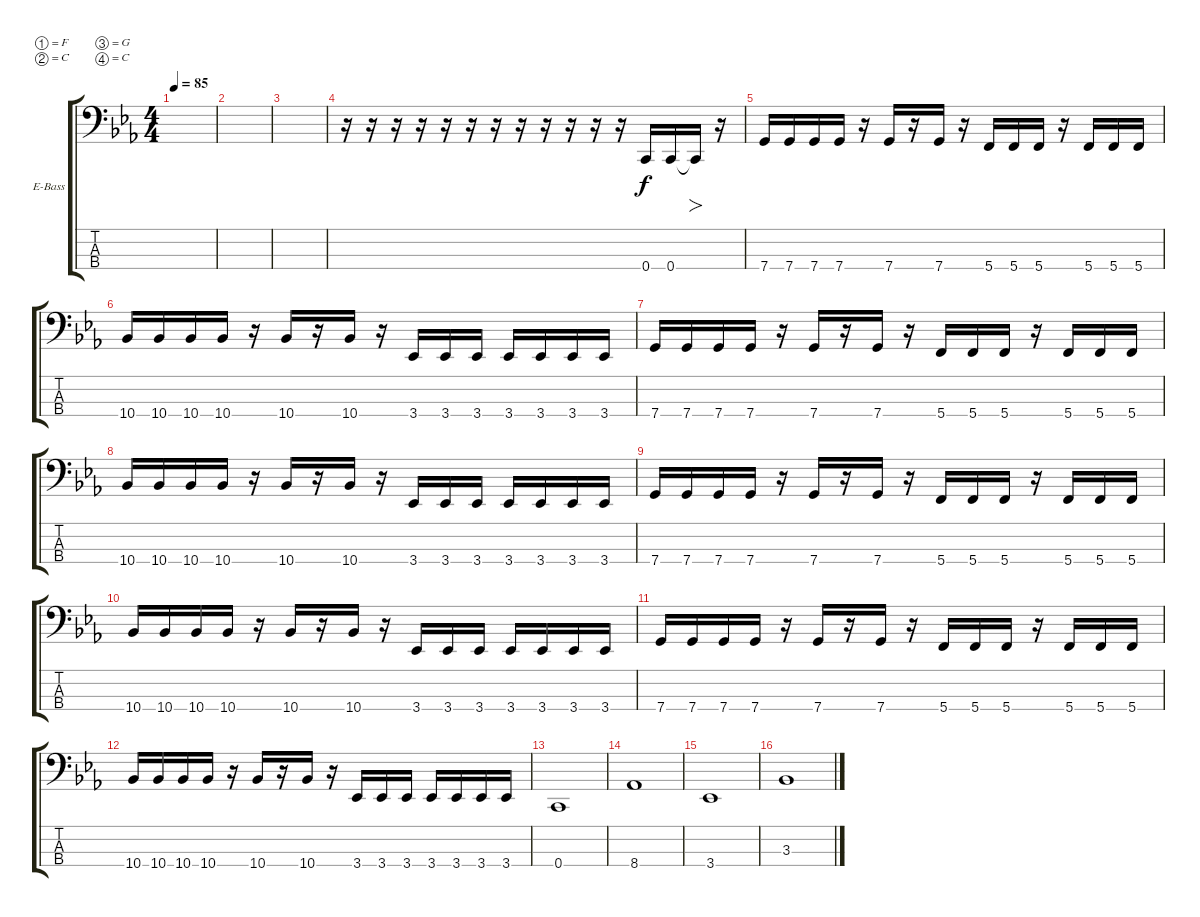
\defaultSystemsLayout 4
\bracketExtendMode groupsimilarinstruments
\firstSystemTrackNameOrientation horizontal
\otherSystemsTrackNameOrientation horizontal
\track ("Bass" "E-Bass") {instrument electricbassfinger}
\staff {score tabs}
\tuning (F2 C2 G1 C1)
\ts (4 4)
\scale
0.508202
\tempo 85
\accidentals auto
\clef f4
\ottava regular
\simile none
\ks eb
|
\scale
0.49162 |
\scale
0.513554 |
\scale
0.487079 r.16 r.16 r.16 r.16 r.16 r.16 r.16 r.16 r.16 r.16 r.16 r.16 0.4.16 0.4.16 0.4{t}.16{fo} r.16 |
\scale
0.476471 7.4.16 7.4.16 7.4.16 7.4.16 r.16 7.4.16 r.16 7.4.16 r.16 5.4.16 5.4.16 5.4.16 r.16 5.4.16 5.4.16 5.4.16 |
\scale
0.523779 10.4.16 10.4.16 10.4.16 10.4.16 r.16 10.4.16 r.16 10.4.16 r.16 3.4.16 3.4.16 3.4.16 3.4.16 3.4.16 3.4.16 3.4.16 |
7.4.16 7.4.16 7.4.16 7.4.16 r.16 7.4.16 r.16 7.4.16 r.16 5.4.16 5.4.16 5.4.16 r.16 5.4.16 5.4.16 5.4.16 |
10.4.16 10.4.16 10.4.16 10.4.16 r.16 10.4.16 r.16 10.4.16 r.16 3.4.16 3.4.16 3.4.16 3.4.16 3.4.16 3.4.16 3.4.16 |
7.4.16 7.4.16 7.4.16 7.4.16 r.16 7.4.16 r.16 7.4.16 r.16 5.4.16 5.4.16 5.4.16 r.16 5.4.16 5.4.16 5.4.16 |
10.4.16 10.4.16 10.4.16 10.4.16 r.16 10.4.16 r.16 10.4.16 r.16 3.4.16 3.4.16 3.4.16 3.4.16 3.4.16 3.4.16 3.4.16 |
7.4.16 7.4.16 7.4.16 7.4.16 r.16 7.4.16 r.16 7.4.16 r.16 5.4.16 5.4.16 5.4.16 r.16 5.4.16 5.4.16 5.4.16 |
10.4.16 10.4.16 10.4.16 10.4.16 r.16 10.4.16 r.16 10.4.16 r.16 3.4.16 3.4.16 3.4.16 3.4.16 3.4.16 3.4.16 3.4.16 |
0.4.1 |
8.4.1 |
3.4.1 |
3.3.1
